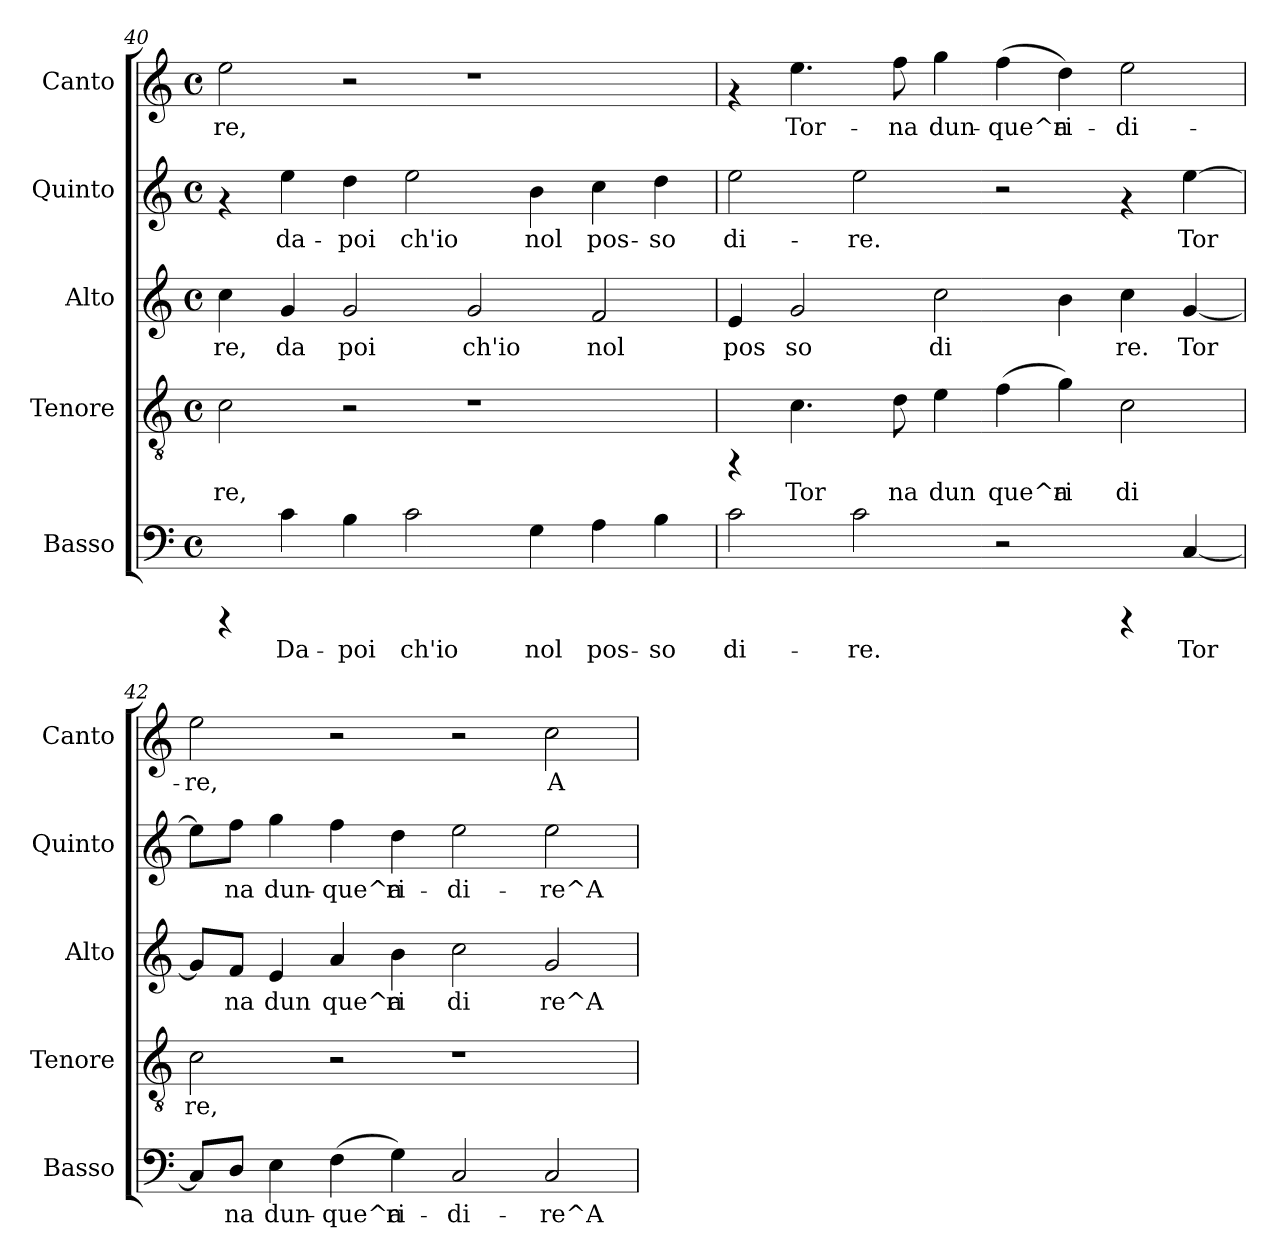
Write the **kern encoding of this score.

**kern	**text	**kern	**text	**kern	**text	**kern	**text	**kern	**text
*part5	*part5	*part4	*part4	*part3	*part3	*part2	*part2	*part1	*part1
*staff5	*staff5	*staff4	*staff4	*staff3	*staff3	*staff2	*staff2	*staff1	*staff1
*I"Basso	*	*I"Tenore	*	*I"Alto	*	*I"Quinto	*	*I"Canto	*
*I'Basso	*	*I'Tenore	*	*I'Alto	*	*I'Quinto	*	*I'Canto	*
!!LO:PB:g=z
*clefF4	*	*clefGv2	*	*clefG2	*	*clefG2	*	*clefG2	*
*k[]	*	*k[]	*	*k[]	*	*k[]	*	*k[]	*
*C:	*	*C:	*	*C:	*	*C:	*	*C:	*
*M4/4	*	*M4/4	*	*M4/4	*	*M4/4	*	*M4/4	*
*met(c)	*	*met(c)	*	*met(c)	*	*met(c)	*	*met(c)	*
=40	=40	=40	=40	=40	=40	=40	=40	=40	=40
!	!	!	!LO:LY:b:cj	!	!LO:LY:b:cj	!	!	!	!LO:LY:b:cj
4rCCC	.	2c\	re,	4cc\	re,	4rf	.	2ee\	-re,
!	!LO:LY:b:cj	!	!	!	!LO:LY:b:cj	!	!LO:LY:b:cj	!	!
4c\	Da-	.	.	4g/	da	4ee\	da-	.	.
!	!LO:LY:b:cj	!	!	!	!LO:LY:b:cj	!	!LO:LY:b:cj	!	!
4B\	-poi	2r	.	2g/	poi	4dd\	-poi	2r	.
!	!LO:LY:b:cj	!	!	!	!	!	!LO:LY:b:cj	!	!
2c\	ch'io	.	.	.	.	2ee\	ch'io	.	.
!	!	!	!	!	!LO:LY:b:cj	!	!	!	!
.	.	1r	.	2g/	ch'io	.	.	1r	.
!	!LO:LY:b:cj	!	!	!	!	!	!LO:LY:b:cj	!	!
4G\	nol	.	.	.	.	4b\	nol	.	.
!	!LO:LY:b:cj	!	!	!	!LO:LY:b:cj	!	!LO:LY:b:cj	!	!
4A\	pos-	.	.	2f/	nol	4cc\	pos-	.	.
!	!LO:LY:b:cj	!	!	!	!	!	!LO:LY:b:cj	!	!
4B\	-so	.	.	.	.	4dd\	-so	.	.
=41	=41	=41	=41	=41	=41	=41	=41	=41	=41
!	!LO:LY:b:cj	!	!	!	!LO:LY:b:cj	!	!LO:LY:b:cj	!	!
2c\	di-	4rFF	.	4e/	pos	2ee\	di-	4rf	.
!	!	!	!LO:LY:b:cj	!	!LO:LY:b:cj	!	!	!	!LO:LY:b:cj
.	.	4.c\	Tor	2g/	so	.	.	4.ee\	Tor-
!	!LO:LY:b:cj	!	!	!	!	!	!LO:LY:b:cj	!	!
2c\	-re.	.	.	.	.	2ee\	-re.	.	.
!	!	!	!LO:LY:b:cj	!	!	!	!	!	!LO:LY:b:cj
.	.	8d\	na	.	.	.	.	8ff\	-na
!	!	!	!LO:LY:b:cj	!	!LO:LY:b:cj	!	!	!	!LO:LY:b:cj
.	.	4e\	dun	2cc\	di	.	.	4gg\	dun-
!	!	!	!LO:LY:b:cj	!	!	!	!	!	!LO:LY:b:cj
2r	.	(<4f\	que^a	.	.	2r	.	(<4ff\	-que^a
!	!	!	!LO:LY:b:cj	!	!LO:LY:b:cj	!	!	!	!LO:LY:b:cj
.	.	4g\)	ri	4b\	.	.	.	4dd\)	ri-
!	!	!	!LO:LY:b:cj	!	!LO:LY:b:cj	!	!	!	!LO:LY:b:cj
4rCCC	.	2c\	di	4cc\	re.	4rf	.	2ee\	-di-
!	!LO:LY:b:cj	!	!	!	!LO:LY:b:cj	!	!LO:LY:b:cj	!	!
[<4C/	Tor-	.	.	[<4g/	Tor	[>4ee\	Tor-	.	.
=42	=42	=42	=42	=42	=42	=42	=42	=42	=42
!	!LO:LY:b:cj	!	!LO:LY:b:cj	!	!LO:LY:b:cj	!	!LO:LY:b:cj	!	!LO:LY:b:cj
8C/L]	--	2c\	re,	8g/L]	.	8ee\L]	--	2ee\	-re,
!	!LO:LY:b:cj	!	!	!	!LO:LY:b:cj	!	!LO:LY:b:cj	!	!
8D/J	-na	.	.	8f/J	na	8ff\J	-na	.	.
!	!LO:LY:b:cj	!	!	!	!LO:LY:b:cj	!	!LO:LY:b:cj	!	!
4E\	dun-	.	.	4e/	dun	4gg\	dun-	.	.
!	!LO:LY:b:cj	!	!	!	!LO:LY:b:cj	!	!LO:LY:b:cj	!	!
(<4F\	-que^a	2r	.	4a/	que^a	4ff\	-que^a	2r	.
!	!LO:LY:b:cj	!	!	!	!LO:LY:b:cj	!	!LO:LY:b:cj	!	!
4G\)	ri-	.	.	4b\	ri	4dd\	ri-	.	.
!	!LO:LY:b:cj	!	!	!	!LO:LY:b:cj	!	!LO:LY:b:cj	!	!
2C/	-di-	1r	.	2cc\	di	2ee\	-di-	2r	.
!	!LO:LY:b:cj	!	!	!	!LO:LY:b:cj	!	!LO:LY:b:cj	!	!LO:LY:b:cj
2C/	-re^A-	.	.	2g/	re^A	2ee\	-re^A-	2cc\	A-
=	=	=	=	=	=	=	=	=	=
*-	*-	*-	*-	*-	*-	*-	*-	*-	*-
